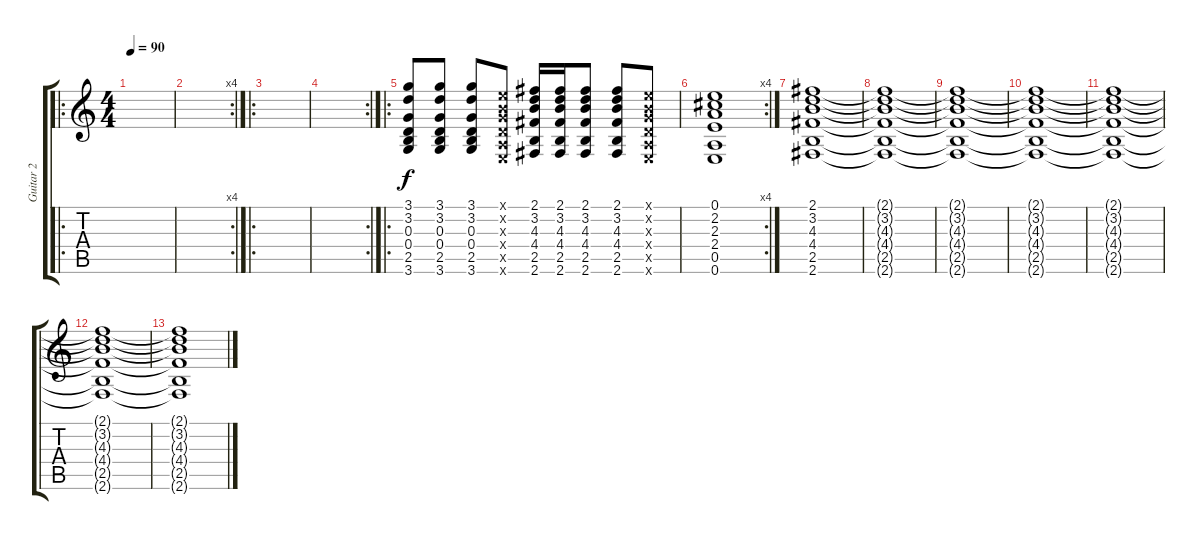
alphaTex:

\track ("Guitar 2" "Guitar 2") {instrument overdrivenguitar}
\staff {score tabs}
\tuning (E4 B3 G3 D3 A2 E2) {hide}
\ro
\ts (4 4)
\tempo 90
\clef g2
\ks c
|
\rc 4
|
\ro
|
\rc 2
|
\ro
(3.1 3.2 0.3 0.4 2.5 3.6).8 (3.1 3.2 0.3 0.4 2.5 3.6).8 (3.1 3.2 0.3 0.4 2.5 3.6).8 (0.1{x} 0.2{x} 0.3{x} 0.4{x} 0.5{x} 0.6{x}).8 (2.1 3.2 4.3 4.4 2.5 2.6).16 (2.1 3.2 4.3 4.4 2.5 2.6).16 (2.1 3.2 4.3 4.4 2.5 2.6).8 (2.1 3.2 4.3 4.4 2.5 2.6).8 (0.1{x} 0.2{x} 0.3{x} 0.4{x} 0.5{x} 0.6{x}).8 |
\rc 4
(0.1 2.2 2.3 2.4 0.5 0.6).1 |
(2.1 3.2 4.3 4.4 2.5 2.6).1 |
(2.1{t} 3.2{t} 4.3{t} 4.4{t} 2.5{t} 2.6{t}).1{volume 10} |
(2.1{t} 3.2{t} 4.3{t} 4.4{t} 2.5{t} 2.6{t}).1{volume 8} |
(2.1{t} 3.2{t} 4.3{t} 4.4{t} 2.5{t} 2.6{t}).1{volume 6} |
(2.1{t} 3.2{t} 4.3{t} 4.4{t} 2.5{t} 2.6{t}).1{volume 4} |
(2.1{t} 3.2{t} 4.3{t} 4.4{t} 2.5{t} 2.6{t}).1{volume 3} |
(2.1{t} 3.2{t} 4.3{t} 4.4{t} 2.5{t} 2.6{t}).1{volume 2}
